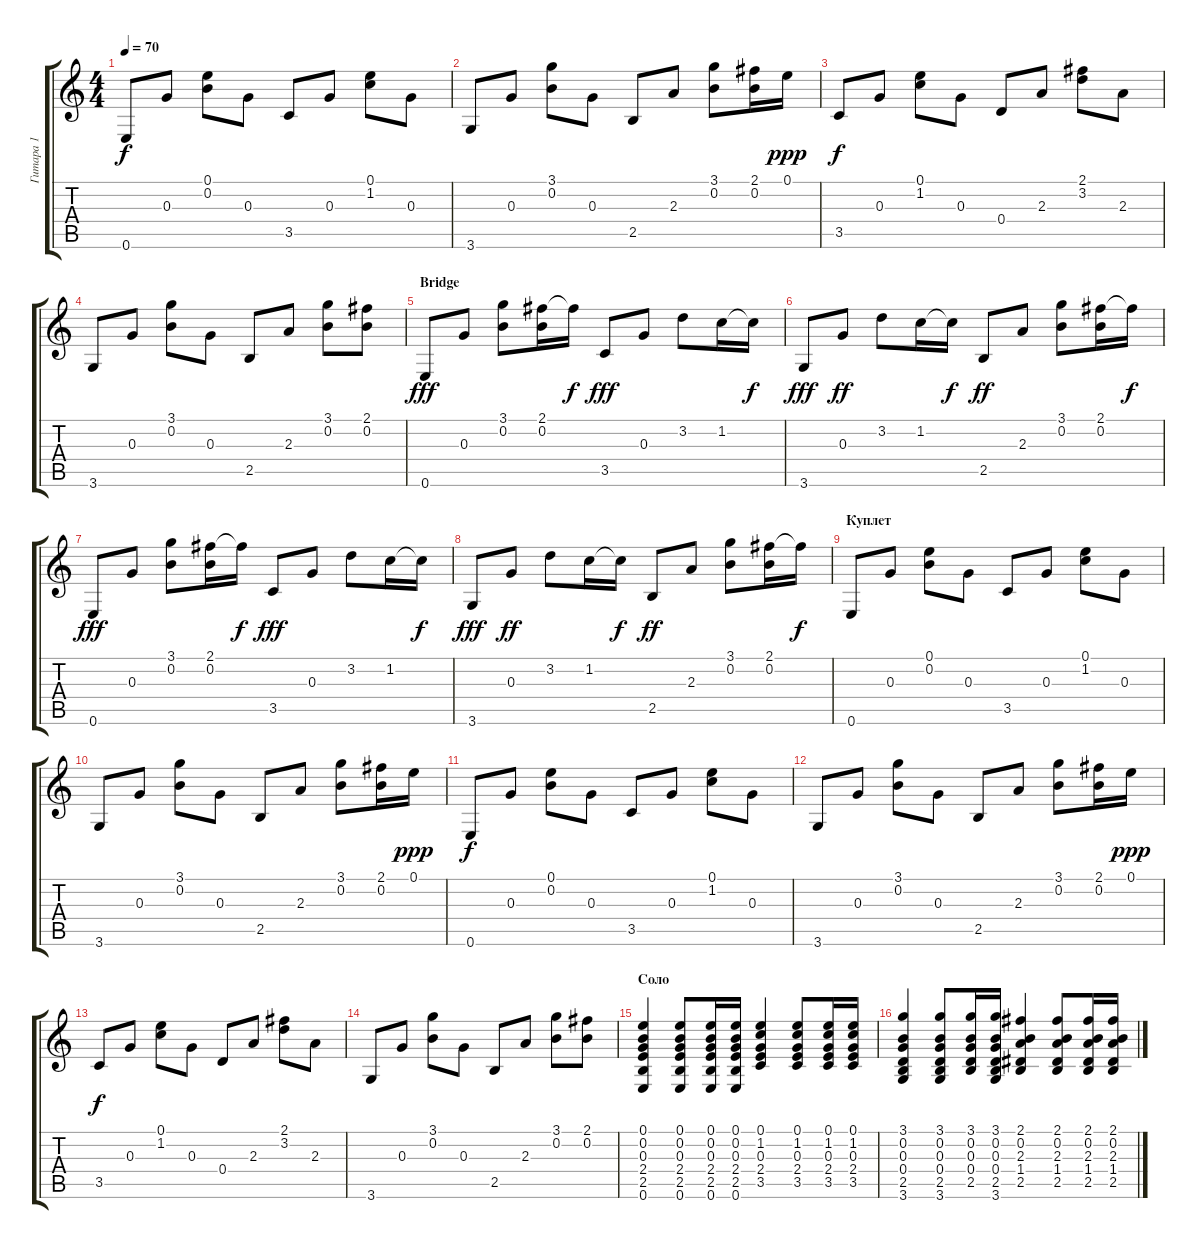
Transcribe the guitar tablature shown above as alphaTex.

\track ("Гитара 1" "Гитара 1") {instrument electricguitarclean}
\staff {score tabs}
\tuning (E4 B3 G3 D3 A2 E2) {hide}
\ts (4 4)
\tempo 70
\clef g2
\ks c
0.6.8{dy f} 0.3.8 (0.1 0.2).8 0.3.8 3.5.8 0.3.8 (0.1 1.2).8 0.3.8 |
3.6.8 0.3.8 (3.1 0.2).8 0.3.8 2.5.8 2.3.8 (3.1 0.2).8 (2.1 0.2).16 0.1.16{dy ppp} |
3.5.8{dy f} 0.3.8 (0.1 1.2).8 0.3.8 0.4.8 2.3.8 (2.1 3.2).8 2.3.8 |
3.6.8 0.3.8 (3.1 0.2).8 0.3.8 2.5.8 2.3.8 (3.1 0.2).8 (2.1 0.2).8 |
\section ("" "Bridge")
0.6.8{dy fff} 0.3.8 (3.1 0.2).8 (2.1 0.2).16 2.1{t}.16{dy f} 3.5.8{dy fff} 0.3.8 3.2.8 1.2.16 1.2{t}.16{dy f} |
3.6.8{dy fff} 0.3.8{dy ff} 3.2.8 1.2.16 1.2{t}.16{dy f} 2.5.8{dy ff} 2.3.8 (3.1 0.2).8 (2.1 0.2).16 2.1{t}.16{dy f} |
0.6.8{dy fff} 0.3.8 (3.1 0.2).8 (2.1 0.2).16 2.1{t}.16{dy f} 3.5.8{dy fff} 0.3.8 3.2.8 1.2.16 1.2{t}.16{dy f} |
3.6.8{dy fff} 0.3.8{dy ff} 3.2.8 1.2.16 1.2{t}.16{dy f} 2.5.8{dy ff} 2.3.8 (3.1 0.2).8 (2.1 0.2).16 2.1{t}.16{dy f} |
\section ("" "Куплет")
0.6.8 0.3.8 (0.1 0.2).8 0.3.8 3.5.8 0.3.8 (0.1 1.2).8 0.3.8 |
3.6.8 0.3.8 (3.1 0.2).8 0.3.8 2.5.8 2.3.8 (3.1 0.2).8 (2.1 0.2).16 0.1.16{dy ppp} |
0.6.8{dy f} 0.3.8 (0.1 0.2).8 0.3.8 3.5.8 0.3.8 (0.1 1.2).8 0.3.8 |
3.6.8 0.3.8 (3.1 0.2).8 0.3.8 2.5.8 2.3.8 (3.1 0.2).8 (2.1 0.2).16 0.1.16{dy ppp} |
3.5.8{dy f} 0.3.8 (0.1 1.2).8 0.3.8 0.4.8 2.3.8 (2.1 3.2).8 2.3.8 |
3.6.8 0.3.8 (3.1 0.2).8 0.3.8 2.5.8 2.3.8 (3.1 0.2).8 (2.1 0.2).8 |
\section ("" "Соло")
(0.1 0.2 0.3 2.4 2.5 0.6).4 (0.1 0.2 0.3 2.4 2.5 0.6).8 (0.1 0.2 0.3 2.4 2.5 0.6).16 (0.1 0.2 0.3 2.4 2.5 0.6).16 (0.1 1.2 0.3 2.4 3.5).4 (0.1 1.2 0.3 2.4 3.5).8 (0.1 1.2 0.3 2.4 3.5).16 (0.1 1.2 0.3 2.4 3.5).16 |
(3.1 0.2 0.3 0.4 2.5 3.6).4 (3.1 0.2 0.3 0.4 2.5 3.6).8 (3.1 0.2 0.3 0.4 2.5).16 (3.1 0.2 0.3 0.4 2.5 3.6).16 (2.1 0.2 2.3 1.4 2.5).4 (2.1 0.2 2.3 1.4 2.5).8 (2.1 0.2 2.3 1.4 2.5).16 (2.1 0.2 2.3 1.4 2.5).16
